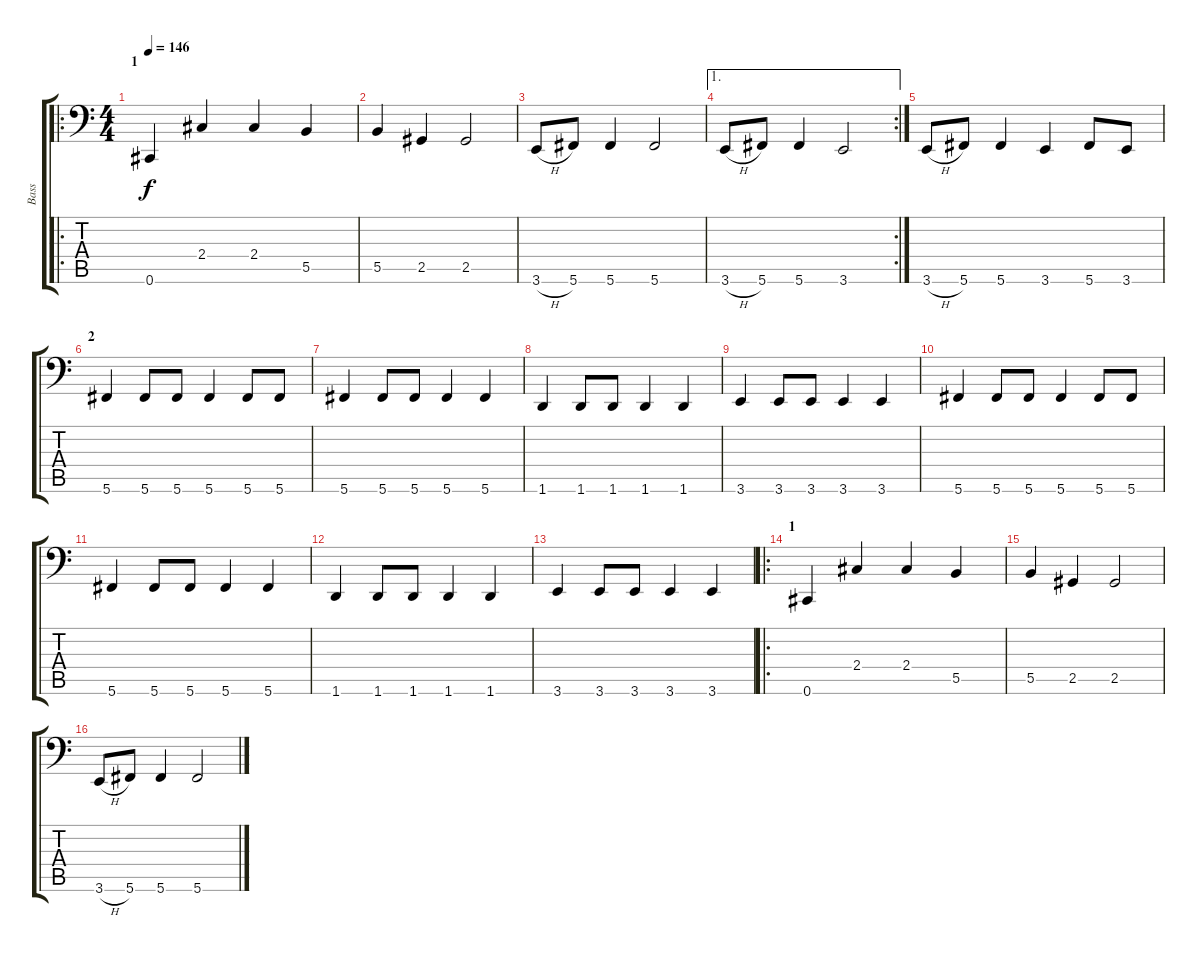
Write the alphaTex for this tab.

\track ("Bass" "Bass") {instrument electricbassfinger}
\staff {score tabs}
\tuning (Db3 Ab2 E2 B1 Gb1 Db1) {hide}
\ro
\ts (4 4)
\section ("" "1")
\tempo 146
\clef f4
\ks c
0.6.4{dy f instrument electricbassfinger} 2.4.4 2.4.4 5.5.4 |
5.5.4 2.5.4 2.5.2 |
3.6{h}.8 5.6.8 5.6.4 5.6.2 |
\ae 1
\rc 2
3.6{h}.8 5.6.8 5.6.4 3.6.2 |
3.6{h}.8 5.6.8 5.6.4 3.6.4 5.6.8 3.6.8 |
\section ("" "2")
5.6.4 5.6.8 5.6.8 5.6.4 5.6.8 5.6.8 |
5.6.4 5.6.8 5.6.8 5.6.4 5.6.4 |
1.6.4 1.6.8 1.6.8 1.6.4 1.6.4 |
3.6.4 3.6.8 3.6.8 3.6.4 3.6.4 |
5.6.4 5.6.8 5.6.8 5.6.4 5.6.8 5.6.8 |
5.6.4 5.6.8 5.6.8 5.6.4 5.6.4 |
1.6.4 1.6.8 1.6.8 1.6.4 1.6.4 |
3.6.4 3.6.8 3.6.8 3.6.4 3.6.4 |
\ro
\section ("" "1")
0.6.4 2.4.4 2.4.4 5.5.4 |
5.5.4 2.5.4 2.5.2 |
3.6{h}.8 5.6.8 5.6.4 5.6.2
